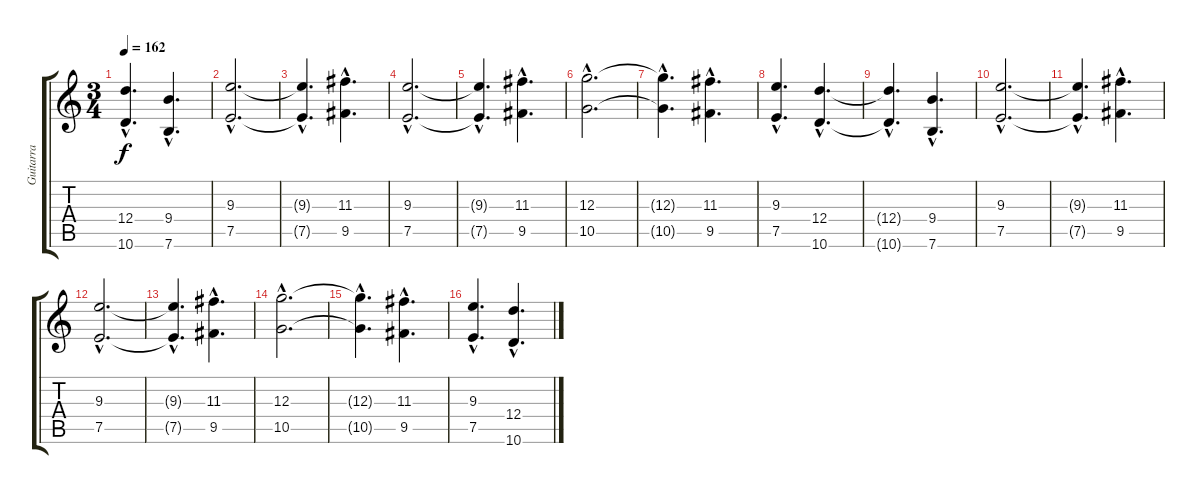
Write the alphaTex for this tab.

\track ("Guitarra" "Guitarra") {instrument distortionguitar}
\staff {score tabs}
\tuning (E4 B3 G3 D3 A2 E2) {hide}
\ts (3 4)
\tempo 162
\clef g2
\ks c
(12.4{hac t} 10.6{hac t}).4{d dy f} (9.4{hac} 7.6{hac}).4{d} |
(9.3{hac} 7.5{hac}).2{d} |
(9.3{hac t} 7.5{hac t}).4{d} (11.3{hac} 9.5{hac}).4{d} |
(9.3{hac} 7.5{hac}).2{d} |
(9.3{hac t} 7.5{hac t}).4{d} (11.3{hac} 9.5{hac}).4{d} |
(12.3{hac} 10.5{hac}).2{d} |
(12.3{hac t} 10.5{hac t}).4{d} (11.3{hac} 9.5{hac}).4{d} |
(9.3{hac} 7.5{hac}).4{d} (12.4{hac} 10.6{hac}).4{d} |
(12.4{hac t} 10.6{hac t}).4{d} (9.4{hac} 7.6{hac}).4{d} |
(9.3{hac} 7.5{hac}).2{d} |
(9.3{hac t} 7.5{hac t}).4{d} (11.3{hac} 9.5{hac}).4{d} |
(9.3{hac} 7.5{hac}).2{d} |
(9.3{hac t} 7.5{hac t}).4{d} (11.3{hac} 9.5{hac}).4{d} |
(12.3{hac} 10.5{hac}).2{d} |
(12.3{hac t} 10.5{hac t}).4{d} (11.3{hac} 9.5{hac}).4{d} |
(9.3{hac} 7.5{hac}).4{d} (12.4{hac} 10.6{hac}).4{d}
